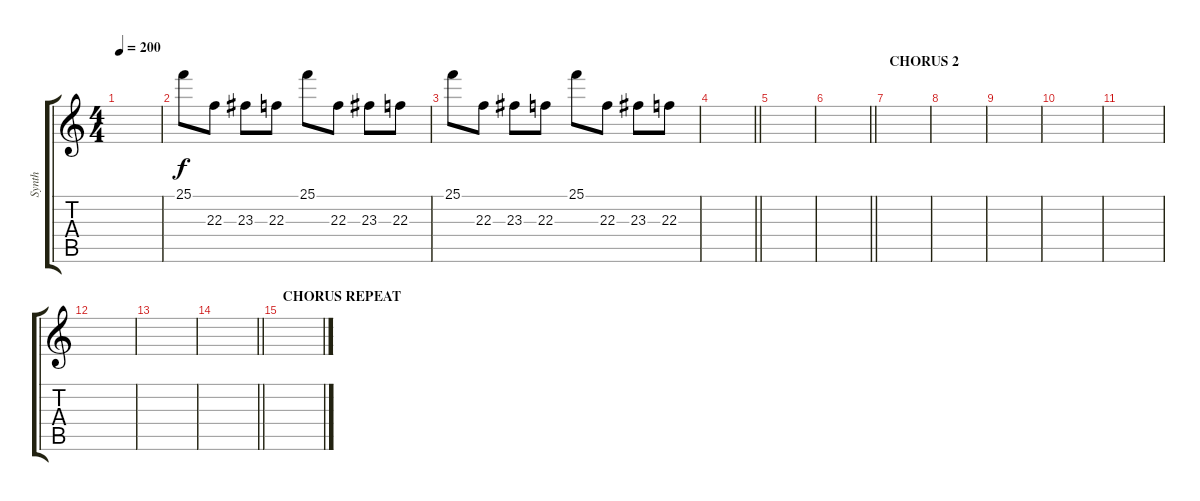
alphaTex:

\track ("Synth " "Synth ") {instrument pad2warm}
\staff {score tabs}
\tuning (E4 B3 G3 D3 A2 E2) {hide}
\ts (4 4)
\tempo 200
\clef g2
\ks c
|
25.1.8{volume 16} 22.3.8 23.3.8 22.3.8 25.1.8 22.3.8 23.3.8 22.3.8 |
25.1.8 22.3.8{volume 11} 23.3.8 22.3.8 25.1.8 22.3.8 23.3.8 22.3.8 |
\barLineRight lightlight
|
|
\barLineRight lightlight
|
\section ("" "CHORUS 2")
|
|
|
|
|
|
|
\barLineRight lightlight
|
\section ("" "CHORUS REPEAT")
